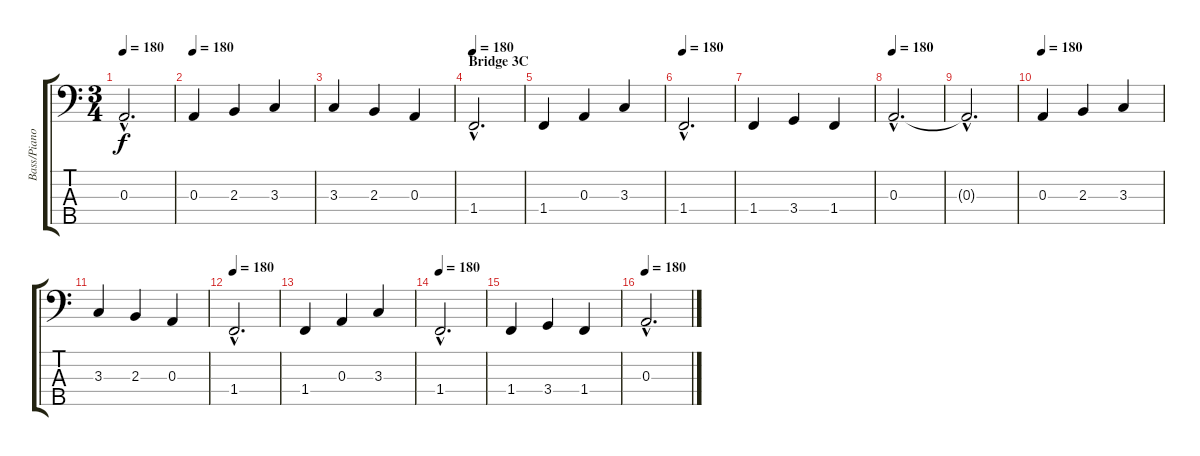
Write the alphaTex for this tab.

\track ("Bass/Piano" "Bass/Piano") {instrument electricbassfinger}
\staff {score tabs}
\tuning (G2 D2 A1 E1 B0) {hide}
\ts (3 4)
\tempo 180
\clef f4
\ks c
0.3{hac t}.2{d dy f} |
\tempo 180
0.3.4 2.3.4 3.3.4 |
3.3.4 2.3.4 0.3.4 |
\section ("" "Bridge 3C")
\tempo 180
1.4{hac}.2{d} |
1.4.4 0.3.4 3.3.4 |
\tempo 180
1.4{hac}.2{d} |
1.4.4 3.4.4 1.4.4 |
\tempo 180
0.3{hac}.2{d} |
0.3{hac t}.2{d} |
\tempo 180
0.3.4 2.3.4 3.3.4 |
3.3.4 2.3.4 0.3.4 |
\tempo 180
1.4{hac}.2{d} |
1.4.4 0.3.4 3.3.4 |
\tempo 180
1.4{hac}.2{d} |
1.4.4 3.4.4 1.4.4 |
\tempo 180
0.3{hac}.2{d}
